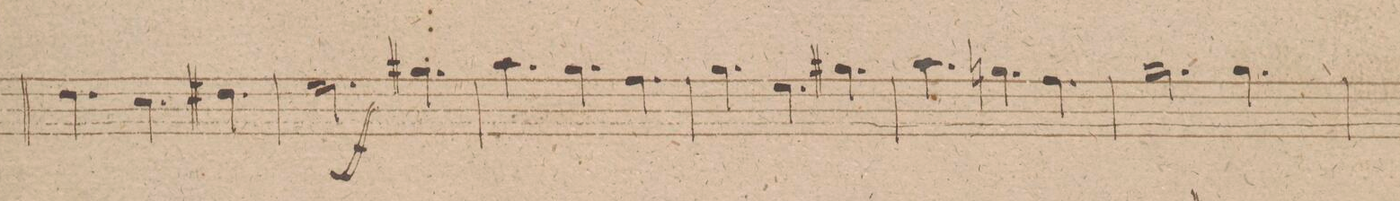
**kern	**dynam
*I"Flauto 2do	*
*clefG2	*
*k[f#]	*
*M9/8	*
4.dd\	.
4.cc\	.
4.dd#X\	.
=67	=67
2.ee\	.
4.gg#X\	ff
=68	=68
4.aa\	.
4.gg\	.
4.ff#\	.
=69	=69
4.gg\	.
4.ee\	.
4.gg#X\	.
=70	=70
4.aa\	.
4.ggn\	.
4.ff#\	.
=71	=71
2.gg\	.
4.gg\	.
=72	=72
*-	*-
